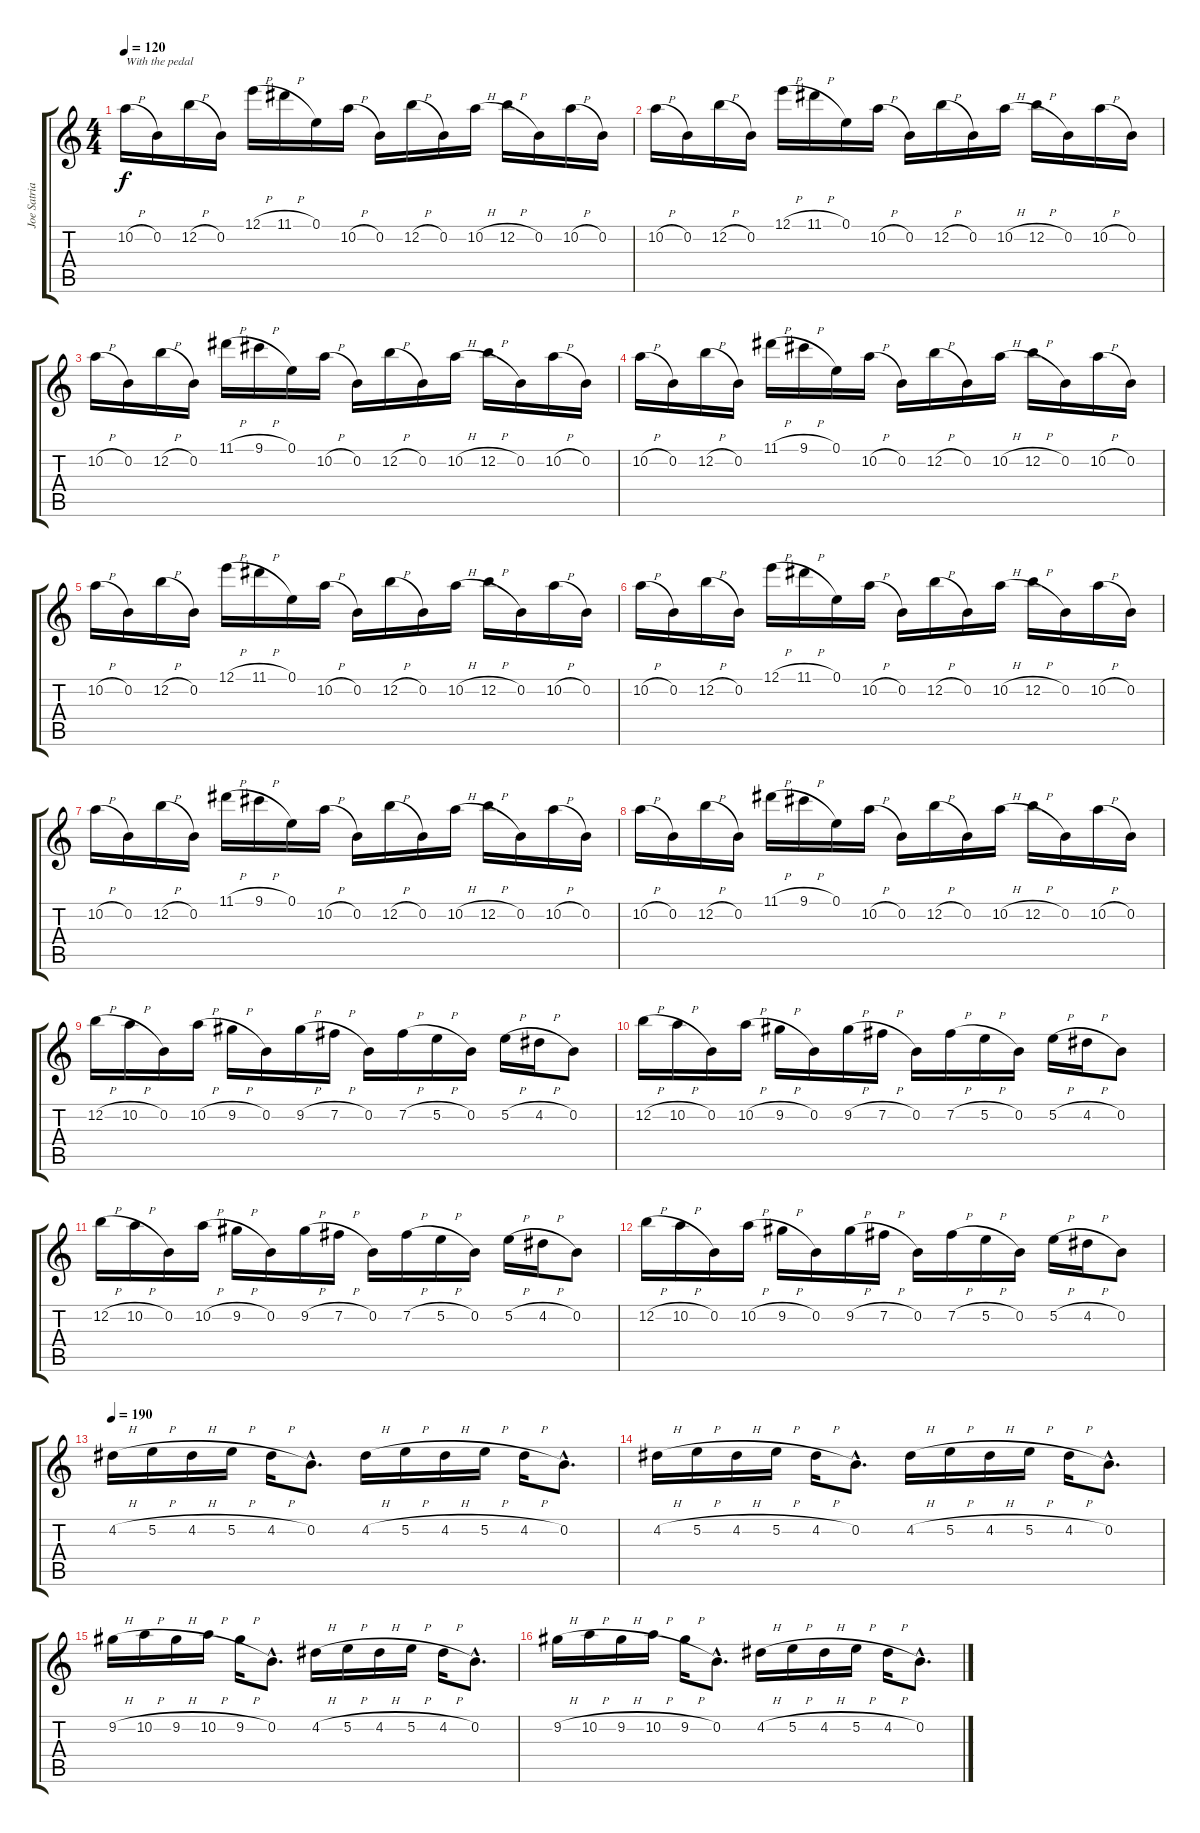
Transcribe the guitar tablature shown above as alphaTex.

\track ("Joe Satriani" "Joe Satria") {instrument distortionguitar}
\staff {score tabs}
\tuning (E4 B3 G3 D3 A2 E2) {hide}
\ts (4 4)
\tempo 120
\clef g2
\ks c
10.2{h}.16{txt "With the pedal" dy f instrument distortionguitar} 0.2.16 12.2{h}.16 0.2.16 12.1{h}.16 11.1{h}.16 0.1.16 10.2{h}.16 0.2.16 12.2{h}.16 0.2.16 10.2{h}.16 12.2{h}.16 0.2.16 10.2{h}.16 0.2.16 |
10.2{h}.16 0.2.16 12.2{h}.16 0.2.16 12.1{h}.16 11.1{h}.16 0.1.16 10.2{h}.16 0.2.16 12.2{h}.16 0.2.16 10.2{h}.16 12.2{h}.16 0.2.16 10.2{h}.16 0.2.16 |
10.2{h}.16 0.2.16 12.2{h}.16 0.2.16 11.1{h}.16 9.1{h}.16 0.1.16 10.2{h}.16 0.2.16 12.2{h}.16 0.2.16 10.2{h}.16 12.2{h}.16 0.2.16 10.2{h}.16 0.2.16 |
10.2{h}.16 0.2.16 12.2{h}.16 0.2.16 11.1{h}.16 9.1{h}.16 0.1.16 10.2{h}.16 0.2.16 12.2{h}.16 0.2.16 10.2{h}.16 12.2{h}.16 0.2.16 10.2{h}.16 0.2.16 |
10.2{h}.16 0.2.16 12.2{h}.16 0.2.16 12.1{h}.16 11.1{h}.16 0.1.16 10.2{h}.16 0.2.16 12.2{h}.16 0.2.16 10.2{h}.16 12.2{h}.16 0.2.16 10.2{h}.16 0.2.16 |
10.2{h}.16 0.2.16 12.2{h}.16 0.2.16 12.1{h}.16 11.1{h}.16 0.1.16 10.2{h}.16 0.2.16 12.2{h}.16 0.2.16 10.2{h}.16 12.2{h}.16 0.2.16 10.2{h}.16 0.2.16 |
10.2{h}.16 0.2.16 12.2{h}.16 0.2.16 11.1{h}.16 9.1{h}.16 0.1.16 10.2{h}.16 0.2.16 12.2{h}.16 0.2.16 10.2{h}.16 12.2{h}.16 0.2.16 10.2{h}.16 0.2.16 |
10.2{h}.16 0.2.16 12.2{h}.16 0.2.16 11.1{h}.16 9.1{h}.16 0.1.16 10.2{h}.16 0.2.16 12.2{h}.16 0.2.16 10.2{h}.16 12.2{h}.16 0.2.16 10.2{h}.16 0.2.16 |
12.2{h}.16 10.2{h}.16 0.2.16 10.2{h}.16 9.2{h}.16 0.2.16 9.2{h}.16 7.2{h}.16 0.2.16 7.2{h}.16 5.2{h}.16 0.2.16 5.2{h}.16 4.2{h}.16 0.2.8 |
12.2{h}.16 10.2{h}.16 0.2.16 10.2{h}.16 9.2{h}.16 0.2.16 9.2{h}.16 7.2{h}.16 0.2.16 7.2{h}.16 5.2{h}.16 0.2.16 5.2{h}.16 4.2{h}.16 0.2.8 |
12.2{h}.16 10.2{h}.16 0.2.16 10.2{h}.16 9.2{h}.16 0.2.16 9.2{h}.16 7.2{h}.16 0.2.16 7.2{h}.16 5.2{h}.16 0.2.16 5.2{h}.16 4.2{h}.16 0.2.8 |
12.2{h}.16 10.2{h}.16 0.2.16 10.2{h}.16 9.2{h}.16 0.2.16 9.2{h}.16 7.2{h}.16 0.2.16 7.2{h}.16 5.2{h}.16 0.2.16 5.2{h}.16 4.2{h}.16 0.2.8 |
\tempo 190
4.2{h}.16 5.2{h}.16 4.2{h}.16 5.2{h}.16 4.2{h}.16 0.2{hac}.8{d} 4.2{h}.16 5.2{h}.16 4.2{h}.16 5.2{h}.16 4.2{h}.16 0.2{hac}.8{d} |
4.2{h}.16 5.2{h}.16 4.2{h}.16 5.2{h}.16 4.2{h}.16 0.2{hac}.8{d} 4.2{h}.16 5.2{h}.16 4.2{h}.16 5.2{h}.16 4.2{h}.16 0.2{hac}.8{d} |
9.2{h}.16 10.2{h}.16 9.2{h}.16 10.2{h}.16 9.2{h}.16 0.2{hac}.8{d} 4.2{h}.16 5.2{h}.16 4.2{h}.16 5.2{h}.16 4.2{h}.16 0.2{hac}.8{d} |
9.2{h}.16 10.2{h}.16 9.2{h}.16 10.2{h}.16 9.2{h}.16 0.2{hac}.8{d} 4.2{h}.16 5.2{h}.16 4.2{h}.16 5.2{h}.16 4.2{h}.16 0.2{hac}.8{d}
